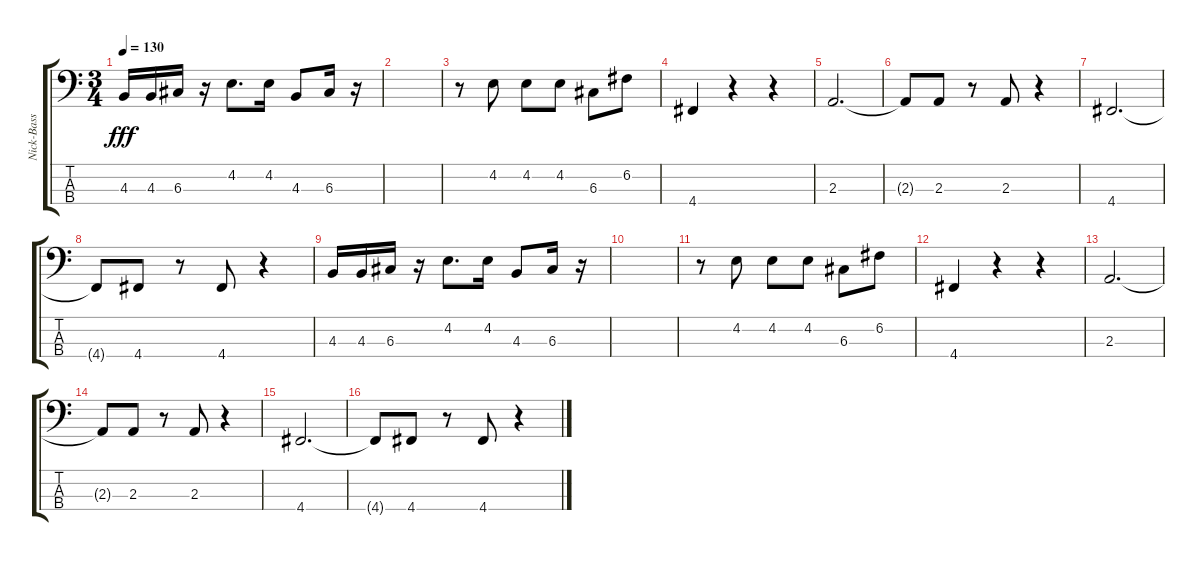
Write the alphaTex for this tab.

\track ("Nick-Bass" "Nick-Bass") {instrument electricbassfinger}
\staff {score tabs}
\tuning (F2 C2 G1 D1) {hide}
\ts (3 4)
\tempo 130
\clef f4
\ks c
4.3.16{dy fff} 4.3.16 6.3.16 r.16 4.2.8{d} 4.2.16 4.3.8 6.3.16 r.16 |
|
r.8 4.2.8 4.2.8 4.2.8 6.3.8 6.2.8 |
4.4.4 r.4 r.4 |
2.3.2{d} |
2.3{t}.8 2.3.8 r.8 2.3.8 r.4 |
4.4.2{d} |
4.4{t}.8 4.4.8 r.8 4.4.8 r.4 |
4.3.16 4.3.16 6.3.16 r.16 4.2.8{d} 4.2.16 4.3.8 6.3.16 r.16 |
|
r.8 4.2.8 4.2.8 4.2.8 6.3.8 6.2.8 |
4.4.4 r.4 r.4 |
2.3.2{d} |
2.3{t}.8 2.3.8 r.8 2.3.8 r.4 |
4.4.2{d} |
4.4{t}.8 4.4.8 r.8 4.4.8 r.4
